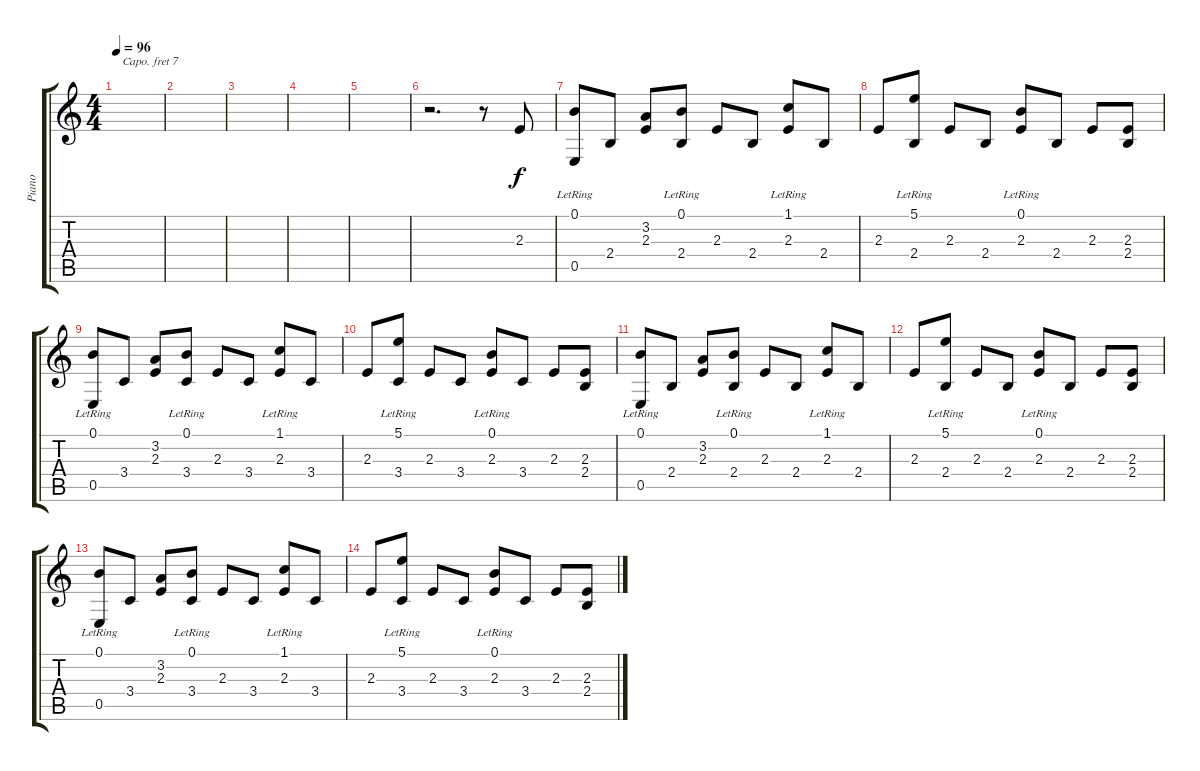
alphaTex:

\track ("Piano" "Piano") {instrument brightacousticpiano}
\staff {score tabs}
\capo 7
\tuning (E4 B3 G3 D3 A2 E2) {hide}
\ts (4 4)
\tempo 96
\clef g2
\ks c
|
|
|
|
|
r.2{d} r.8 2.3.8 |
(0.1{lr} 0.5{lr}).8 2.4.8 (3.2 2.3).8 (0.1{lr} 2.4).8 2.3.8 2.4.8 (1.1{lr} 2.3).8 2.4.8 |
2.3.8 (5.1{lr} 2.4).8 2.3.8 2.4.8 (0.1{lr} 2.3).8 2.4.8 2.3.8 (2.3 2.4).8 |
(0.1{lr} 0.5{lr}).8 3.4.8 (3.2 2.3).8 (0.1{lr} 3.4).8 2.3.8 3.4.8 (1.1{lr} 2.3).8 3.4.8 |
2.3.8 (5.1{lr} 3.4).8 2.3.8 3.4.8 (0.1{lr} 2.3).8 3.4.8 2.3.8 (2.3 2.4).8 |
(0.1{lr} 0.5{lr}).8{volume 7} 2.4.8 (3.2 2.3).8 (0.1{lr} 2.4).8 2.3.8 2.4.8 (1.1{lr} 2.3).8 2.4.8 |
2.3.8 (5.1{lr} 2.4).8 2.3.8 2.4.8 (0.1{lr} 2.3).8 2.4.8 2.3.8 (2.3 2.4).8 |
(0.1{lr} 0.5{lr}).8{volume 0} 3.4.8 (3.2 2.3).8 (0.1{lr} 3.4).8 2.3.8 3.4.8 (1.1{lr} 2.3).8 3.4.8 |
2.3.8 (5.1{lr} 3.4).8 2.3.8 3.4.8 (0.1{lr} 2.3).8 3.4.8 2.3.8 (2.3 2.4).8
